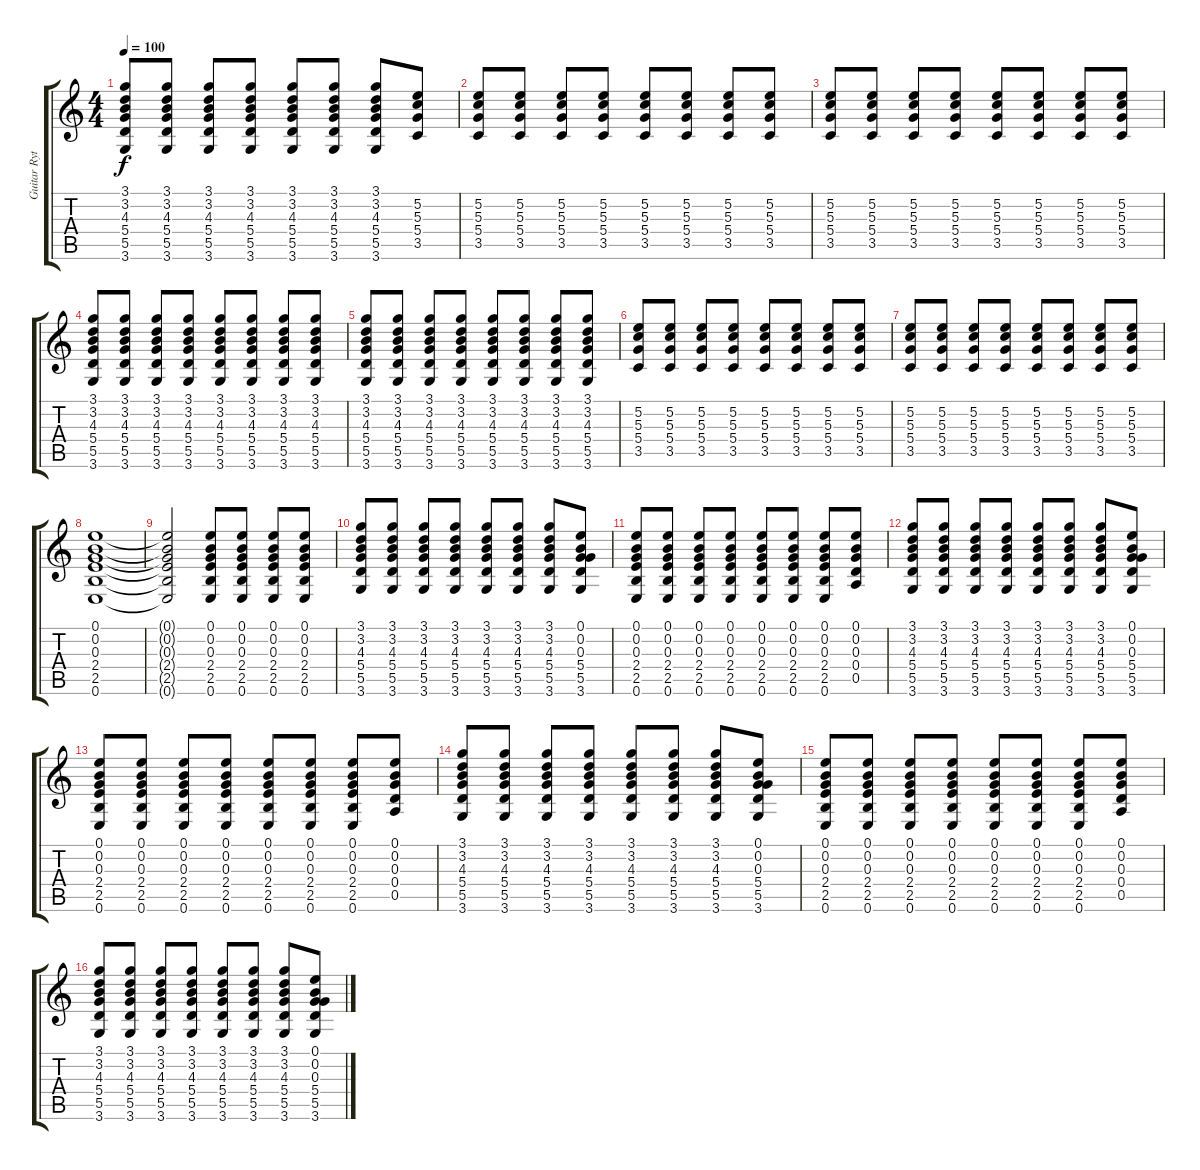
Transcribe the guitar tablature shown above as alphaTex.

\track ("Guitar Rythm (Abe)" "Guitar Ryt") {instrument overdrivenguitar}
\staff {score tabs}
\tuning (E4 B3 G3 D3 A2 E2) {hide}
\ts (4 4)
\tempo 100
\clef g2
\ks c
(3.1 3.2 4.3 5.4 5.5 3.6).8{dy f} (3.1 3.2 4.3 5.4 5.5 3.6).8 (3.1 3.2 4.3 5.4 5.5 3.6).8 (3.1 3.2 4.3 5.4 5.5 3.6).8 (3.1 3.2 4.3 5.4 5.5 3.6).8 (3.1 3.2 4.3 5.4 5.5 3.6).8 (3.1 3.2 4.3 5.4 5.5 3.6).8 (5.2 5.3 5.4 3.5).8 |
(5.2 5.3 5.4 3.5).8 (5.2 5.3 5.4 3.5).8 (5.2 5.3 5.4 3.5).8 (5.2 5.3 5.4 3.5).8 (5.2 5.3 5.4 3.5).8 (5.2 5.3 5.4 3.5).8 (5.2 5.3 5.4 3.5).8 (5.2 5.3 5.4 3.5).8 |
(5.2 5.3 5.4 3.5).8 (5.2 5.3 5.4 3.5).8 (5.2 5.3 5.4 3.5).8 (5.2 5.3 5.4 3.5).8 (5.2 5.3 5.4 3.5).8 (5.2 5.3 5.4 3.5).8 (5.2 5.3 5.4 3.5).8 (5.2 5.3 5.4 3.5).8 |
(3.1 3.2 4.3 5.4 5.5 3.6).8 (3.1 3.2 4.3 5.4 5.5 3.6).8 (3.1 3.2 4.3 5.4 5.5 3.6).8 (3.1 3.2 4.3 5.4 5.5 3.6).8 (3.1 3.2 4.3 5.4 5.5 3.6).8 (3.1 3.2 4.3 5.4 5.5 3.6).8 (3.1 3.2 4.3 5.4 5.5 3.6).8 (3.1 3.2 4.3 5.4 5.5 3.6).8 |
(3.1 3.2 4.3 5.4 5.5 3.6).8 (3.1 3.2 4.3 5.4 5.5 3.6).8 (3.1 3.2 4.3 5.4 5.5 3.6).8 (3.1 3.2 4.3 5.4 5.5 3.6).8 (3.1 3.2 4.3 5.4 5.5 3.6).8 (3.1 3.2 4.3 5.4 5.5 3.6).8 (3.1 3.2 4.3 5.4 5.5 3.6).8 (3.1 3.2 4.3 5.4 5.5 3.6).8 |
(5.2 5.3 5.4 3.5).8 (5.2 5.3 5.4 3.5).8 (5.2 5.3 5.4 3.5).8 (5.2 5.3 5.4 3.5).8 (5.2 5.3 5.4 3.5).8 (5.2 5.3 5.4 3.5).8 (5.2 5.3 5.4 3.5).8 (5.2 5.3 5.4 3.5).8 |
(5.2 5.3 5.4 3.5).8 (5.2 5.3 5.4 3.5).8 (5.2 5.3 5.4 3.5).8 (5.2 5.3 5.4 3.5).8 (5.2 5.3 5.4 3.5).8 (5.2 5.3 5.4 3.5).8 (5.2 5.3 5.4 3.5).8 (5.2 5.3 5.4 3.5).8 |
(0.1 0.2 0.3 2.4 2.5 0.6).1 |
(0.1{t} 0.2{t} 0.3{t} 2.4{t} 2.5{t} 0.6{t}).2 (0.1 0.2 0.3 2.4 2.5 0.6).8 (0.1 0.2 0.3 2.4 2.5 0.6).8 (0.1 0.2 0.3 2.4 2.5 0.6).8 (0.1 0.2 0.3 2.4 2.5 0.6).8 |
(3.1 3.2 4.3 5.4 5.5 3.6).8 (3.1 3.2 4.3 5.4 5.5 3.6).8 (3.1 3.2 4.3 5.4 5.5 3.6).8 (3.1 3.2 4.3 5.4 5.5 3.6).8 (3.1 3.2 4.3 5.4 5.5 3.6).8 (3.1 3.2 4.3 5.4 5.5 3.6).8 (3.1 3.2 4.3 5.4 5.5 3.6).8 (0.1 0.2 0.3 5.4 5.5 3.6).8 |
(0.1 0.2 0.3 2.4 2.5 0.6).8 (0.1 0.2 0.3 2.4 2.5 0.6).8 (0.1 0.2 0.3 2.4 2.5 0.6).8 (0.1 0.2 0.3 2.4 2.5 0.6).8 (0.1 0.2 0.3 2.4 2.5 0.6).8 (0.1 0.2 0.3 2.4 2.5 0.6).8 (0.1 0.2 0.3 2.4 2.5 0.6).8 (0.1 0.2 0.3 0.4 0.5).8 |
(3.1 3.2 4.3 5.4 5.5 3.6).8 (3.1 3.2 4.3 5.4 5.5 3.6).8 (3.1 3.2 4.3 5.4 5.5 3.6).8 (3.1 3.2 4.3 5.4 5.5 3.6).8 (3.1 3.2 4.3 5.4 5.5 3.6).8 (3.1 3.2 4.3 5.4 5.5 3.6).8 (3.1 3.2 4.3 5.4 5.5 3.6).8 (0.1 0.2 0.3 5.4 5.5 3.6).8 |
(0.1 0.2 0.3 2.4 2.5 0.6).8 (0.1 0.2 0.3 2.4 2.5 0.6).8 (0.1 0.2 0.3 2.4 2.5 0.6).8 (0.1 0.2 0.3 2.4 2.5 0.6).8 (0.1 0.2 0.3 2.4 2.5 0.6).8 (0.1 0.2 0.3 2.4 2.5 0.6).8 (0.1 0.2 0.3 2.4 2.5 0.6).8 (0.1 0.2 0.3 0.4 0.5).8 |
(3.1 3.2 4.3 5.4 5.5 3.6).8 (3.1 3.2 4.3 5.4 5.5 3.6).8 (3.1 3.2 4.3 5.4 5.5 3.6).8 (3.1 3.2 4.3 5.4 5.5 3.6).8 (3.1 3.2 4.3 5.4 5.5 3.6).8 (3.1 3.2 4.3 5.4 5.5 3.6).8 (3.1 3.2 4.3 5.4 5.5 3.6).8 (0.1 0.2 0.3 5.4 5.5 3.6).8 |
(0.1 0.2 0.3 2.4 2.5 0.6).8 (0.1 0.2 0.3 2.4 2.5 0.6).8 (0.1 0.2 0.3 2.4 2.5 0.6).8 (0.1 0.2 0.3 2.4 2.5 0.6).8 (0.1 0.2 0.3 2.4 2.5 0.6).8 (0.1 0.2 0.3 2.4 2.5 0.6).8 (0.1 0.2 0.3 2.4 2.5 0.6).8 (0.1 0.2 0.3 0.4 0.5).8 |
(3.1 3.2 4.3 5.4 5.5 3.6).8 (3.1 3.2 4.3 5.4 5.5 3.6).8 (3.1 3.2 4.3 5.4 5.5 3.6).8 (3.1 3.2 4.3 5.4 5.5 3.6).8 (3.1 3.2 4.3 5.4 5.5 3.6).8 (3.1 3.2 4.3 5.4 5.5 3.6).8 (3.1 3.2 4.3 5.4 5.5 3.6).8 (0.1 0.2 0.3 5.4 5.5 3.6).8
